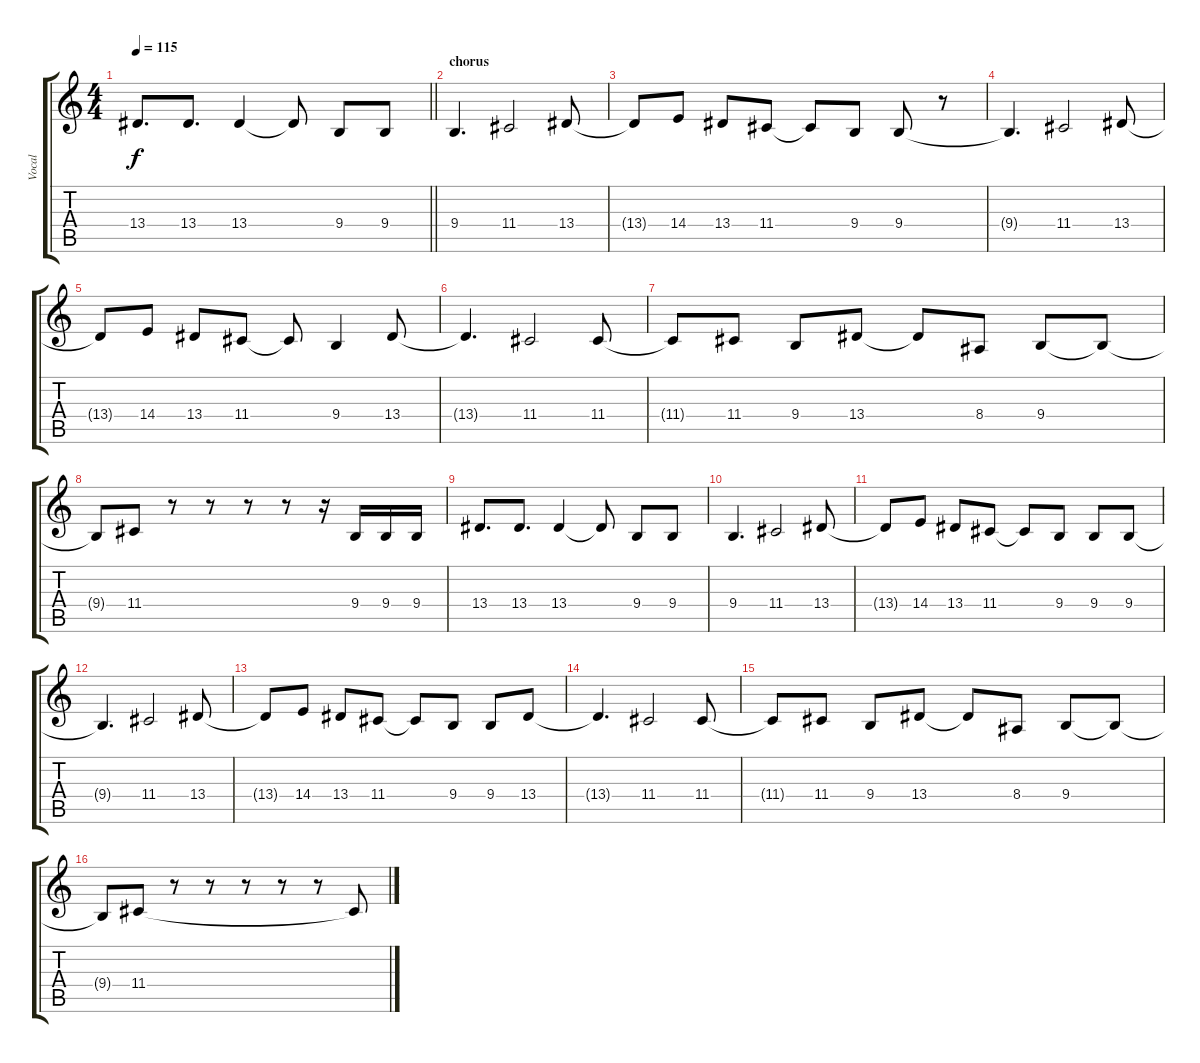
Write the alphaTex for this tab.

\track ("Vocal" "Vocal") {instrument flute}
\staff {score tabs}
\tuning (E4 B3 G3 D3 A2 E2) {hide}
\ts (4 4)
\tempo 115
\clef g2
\barLineRight lightlight
\ks c
13.4.8{d dy f} 13.4.8{d} 13.4.4 13.4{t}.8 9.4.8 9.4.8 |
\section ("" "chorus")
9.4.4{d} 11.4.2 13.4.8 |
13.4{t}.8 14.4.8 13.4.8 11.4.8 11.4{t}.8 9.4.8 9.4.8 r.8 |
9.4{t}.4{d} 11.4.2 13.4.8 |
13.4{t}.8 14.4.8 13.4.8 11.4.8 11.4{t}.8 9.4.4 13.4.8 |
13.4{t}.4{d} 11.4.2 11.4.8 |
11.4{t}.8 11.4.8 9.4.8 13.4.8 13.4{t}.8 8.4.8 9.4.8 9.4{t}.8 |
9.4{t}.8 11.4.8 r.8 r.8 r.8 r.8 r.16 9.4.16 9.4.16 9.4.16 |
13.4.8{d} 13.4.8{d} 13.4.4 13.4{t}.8 9.4.8 9.4.8 |
9.4.4{d} 11.4.2 13.4.8 |
13.4{t}.8 14.4.8 13.4.8 11.4.8 11.4{t}.8 9.4.8 9.4.8 9.4.8 |
9.4{t}.4{d} 11.4.2 13.4.8 |
13.4{t}.8 14.4.8 13.4.8 11.4.8 11.4{t}.8 9.4.8 9.4.8 13.4.8 |
13.4{t}.4{d} 11.4.2 11.4.8 |
11.4{t}.8 11.4.8 9.4.8 13.4.8 13.4{t}.8 8.4.8 9.4.8 9.4{t}.8 |
9.4{t}.8 11.4.8 r.8 r.8 r.8 r.8 r.8 11.4{t}.8
